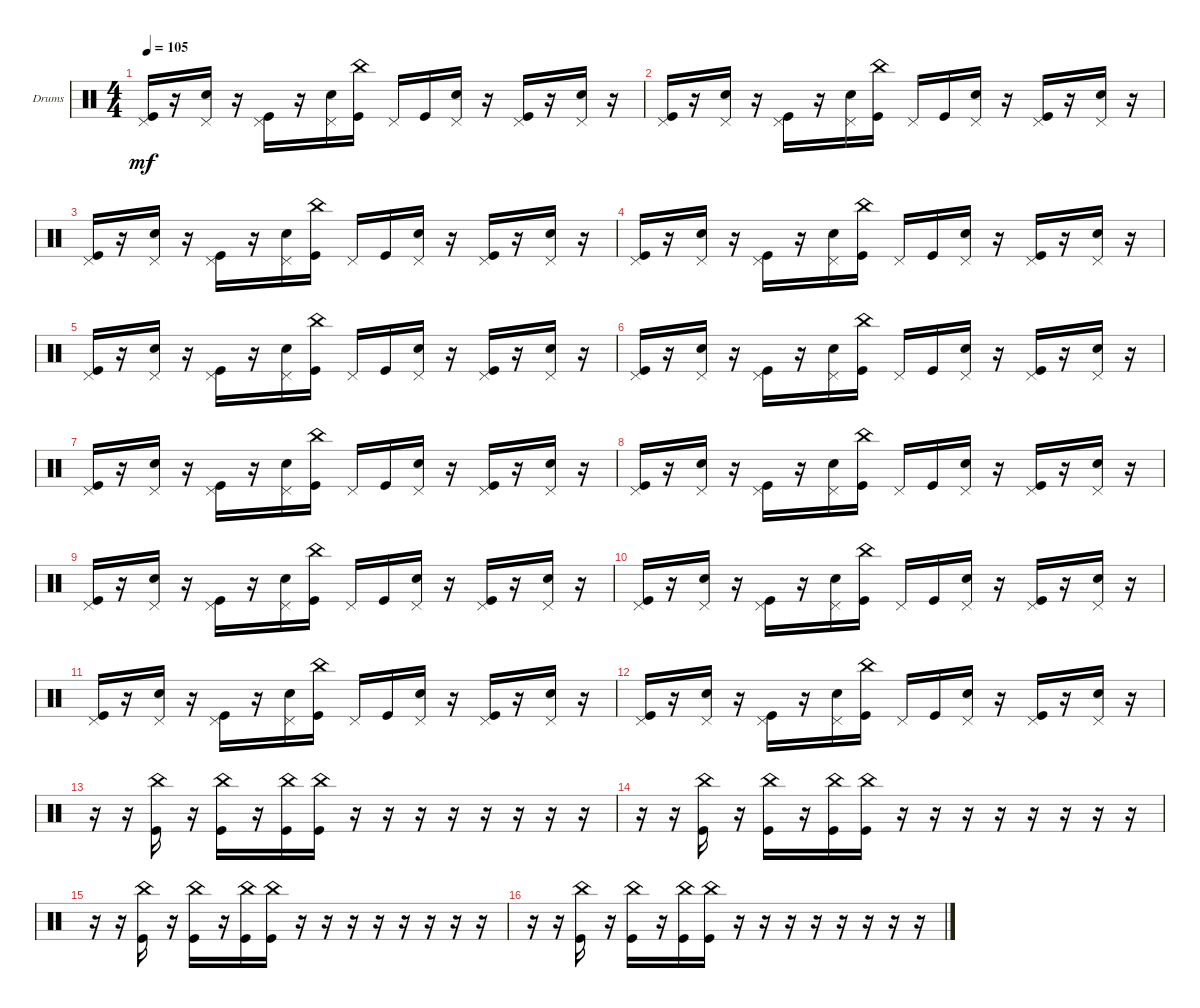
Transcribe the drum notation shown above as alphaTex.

\defaultSystemsLayout 4
\bracketExtendMode groupsimilarinstruments
\firstSystemTrackNameOrientation horizontal
\otherSystemsTrackNameOrientation horizontal
\track ("Drumkit" "Drums") {instrument percussion}
\staff {score}
\articulation defaults
\ts (4 4)
\tempo 105
\clef neutral
\ks c
("Kick (hit)" "Pedal Hi-Hat (hit)").16{dy mf} r.16 ("Pedal Hi-Hat (hit)" "Snare (hit) 2").16 r.16 ("Pedal Hi-Hat (hit)" "Kick (hit)").16 r.16 ("Pedal Hi-Hat (hit)" "Snare (hit) 2").16 ("Kick (hit)" "China (hit)").16 "Pedal Hi-Hat (hit)".16 "Kick (hit)".16 ("Snare (hit) 2" "Pedal Hi-Hat (hit)").16 r.16 ("Kick (hit)" "Pedal Hi-Hat (hit)").16 r.16 ("Pedal Hi-Hat (hit)" "Snare (hit) 2").16 r.16 |
("Kick (hit)" "Pedal Hi-Hat (hit)").16 r.16 ("Pedal Hi-Hat (hit)" "Snare (hit) 2").16 r.16 ("Pedal Hi-Hat (hit)" "Kick (hit)").16 r.16 ("Pedal Hi-Hat (hit)" "Snare (hit) 2").16 ("Kick (hit)" "China (hit)").16 "Pedal Hi-Hat (hit)".16 "Kick (hit)".16 ("Snare (hit) 2" "Pedal Hi-Hat (hit)").16 r.16 ("Kick (hit)" "Pedal Hi-Hat (hit)").16 r.16 ("Pedal Hi-Hat (hit)" "Snare (hit) 2").16 r.16 |
("Kick (hit)" "Pedal Hi-Hat (hit)").16 r.16 ("Pedal Hi-Hat (hit)" "Snare (hit) 2").16 r.16 ("Pedal Hi-Hat (hit)" "Kick (hit)").16 r.16 ("Pedal Hi-Hat (hit)" "Snare (hit) 2").16 ("Kick (hit)" "China (hit)").16 "Pedal Hi-Hat (hit)".16 "Kick (hit)".16 ("Snare (hit) 2" "Pedal Hi-Hat (hit)").16 r.16 ("Kick (hit)" "Pedal Hi-Hat (hit)").16 r.16 ("Pedal Hi-Hat (hit)" "Snare (hit) 2").16 r.16 |
("Kick (hit)" "Pedal Hi-Hat (hit)").16 r.16 ("Pedal Hi-Hat (hit)" "Snare (hit) 2").16 r.16 ("Pedal Hi-Hat (hit)" "Kick (hit)").16 r.16 ("Pedal Hi-Hat (hit)" "Snare (hit) 2").16 ("Kick (hit)" "China (hit)").16 "Pedal Hi-Hat (hit)".16 "Kick (hit)".16 ("Snare (hit) 2" "Pedal Hi-Hat (hit)").16 r.16 ("Kick (hit)" "Pedal Hi-Hat (hit)").16 r.16 ("Pedal Hi-Hat (hit)" "Snare (hit) 2").16 r.16 |
("Kick (hit)" "Pedal Hi-Hat (hit)").16 r.16 ("Pedal Hi-Hat (hit)" "Snare (hit) 2").16 r.16 ("Pedal Hi-Hat (hit)" "Kick (hit)").16 r.16 ("Pedal Hi-Hat (hit)" "Snare (hit) 2").16 ("Kick (hit)" "China (hit)").16 "Pedal Hi-Hat (hit)".16 "Kick (hit)".16 ("Snare (hit) 2" "Pedal Hi-Hat (hit)").16 r.16 ("Kick (hit)" "Pedal Hi-Hat (hit)").16 r.16 ("Pedal Hi-Hat (hit)" "Snare (hit) 2").16 r.16 |
("Kick (hit)" "Pedal Hi-Hat (hit)").16 r.16 ("Pedal Hi-Hat (hit)" "Snare (hit) 2").16 r.16 ("Pedal Hi-Hat (hit)" "Kick (hit)").16 r.16 ("Pedal Hi-Hat (hit)" "Snare (hit) 2").16 ("Kick (hit)" "China (hit)").16 "Pedal Hi-Hat (hit)".16 "Kick (hit)".16 ("Snare (hit) 2" "Pedal Hi-Hat (hit)").16 r.16 ("Kick (hit)" "Pedal Hi-Hat (hit)").16 r.16 ("Pedal Hi-Hat (hit)" "Snare (hit) 2").16 r.16 |
("Kick (hit)" "Pedal Hi-Hat (hit)").16 r.16 ("Pedal Hi-Hat (hit)" "Snare (hit) 2").16 r.16 ("Pedal Hi-Hat (hit)" "Kick (hit)").16 r.16 ("Pedal Hi-Hat (hit)" "Snare (hit) 2").16 ("Kick (hit)" "China (hit)").16 "Pedal Hi-Hat (hit)".16 "Kick (hit)".16 ("Snare (hit) 2" "Pedal Hi-Hat (hit)").16 r.16 ("Kick (hit)" "Pedal Hi-Hat (hit)").16 r.16 ("Pedal Hi-Hat (hit)" "Snare (hit) 2").16 r.16 |
("Kick (hit)" "Pedal Hi-Hat (hit)").16 r.16 ("Pedal Hi-Hat (hit)" "Snare (hit) 2").16 r.16 ("Pedal Hi-Hat (hit)" "Kick (hit)").16 r.16 ("Pedal Hi-Hat (hit)" "Snare (hit) 2").16 ("Kick (hit)" "China (hit)").16 "Pedal Hi-Hat (hit)".16 "Kick (hit)".16 ("Snare (hit) 2" "Pedal Hi-Hat (hit)").16 r.16 ("Kick (hit)" "Pedal Hi-Hat (hit)").16 r.16 ("Pedal Hi-Hat (hit)" "Snare (hit) 2").16 r.16 |
("Kick (hit)" "Pedal Hi-Hat (hit)").16 r.16 ("Pedal Hi-Hat (hit)" "Snare (hit) 2").16 r.16 ("Pedal Hi-Hat (hit)" "Kick (hit)").16 r.16 ("Pedal Hi-Hat (hit)" "Snare (hit) 2").16 ("Kick (hit)" "China (hit)").16 "Pedal Hi-Hat (hit)".16 "Kick (hit)".16 ("Snare (hit) 2" "Pedal Hi-Hat (hit)").16 r.16 ("Kick (hit)" "Pedal Hi-Hat (hit)").16 r.16 ("Pedal Hi-Hat (hit)" "Snare (hit) 2").16 r.16 |
("Kick (hit)" "Pedal Hi-Hat (hit)").16 r.16 ("Pedal Hi-Hat (hit)" "Snare (hit) 2").16 r.16 ("Pedal Hi-Hat (hit)" "Kick (hit)").16 r.16 ("Pedal Hi-Hat (hit)" "Snare (hit) 2").16 ("Kick (hit)" "China (hit)").16 "Pedal Hi-Hat (hit)".16 "Kick (hit)".16 ("Snare (hit) 2" "Pedal Hi-Hat (hit)").16 r.16 ("Kick (hit)" "Pedal Hi-Hat (hit)").16 r.16 ("Pedal Hi-Hat (hit)" "Snare (hit) 2").16 r.16 |
("Kick (hit)" "Pedal Hi-Hat (hit)").16 r.16 ("Pedal Hi-Hat (hit)" "Snare (hit) 2").16 r.16 ("Pedal Hi-Hat (hit)" "Kick (hit)").16 r.16 ("Pedal Hi-Hat (hit)" "Snare (hit) 2").16 ("Kick (hit)" "China (hit)").16 "Pedal Hi-Hat (hit)".16 "Kick (hit)".16 ("Snare (hit) 2" "Pedal Hi-Hat (hit)").16 r.16 ("Kick (hit)" "Pedal Hi-Hat (hit)").16 r.16 ("Pedal Hi-Hat (hit)" "Snare (hit) 2").16 r.16 |
("Kick (hit)" "Pedal Hi-Hat (hit)").16 r.16 ("Pedal Hi-Hat (hit)" "Snare (hit) 2").16 r.16 ("Pedal Hi-Hat (hit)" "Kick (hit)").16 r.16 ("Pedal Hi-Hat (hit)" "Snare (hit) 2").16 ("Kick (hit)" "China (hit)").16 "Pedal Hi-Hat (hit)".16 "Kick (hit)".16 ("Snare (hit) 2" "Pedal Hi-Hat (hit)").16 r.16 ("Kick (hit)" "Pedal Hi-Hat (hit)").16 r.16 ("Pedal Hi-Hat (hit)" "Snare (hit) 2").16 r.16 |
r.16 r.16 ("Kick (hit)" "China (hit)").16 r.16 ("China (hit)" "Kick (hit)").16 r.16 ("Kick (hit)" "China (hit)").16 ("China (hit)" "Kick (hit)").16 r.16 r.16 r.16 r.16 r.16 r.16 r.16 r.16 |
r.16 r.16 ("Kick (hit)" "China (hit)").16 r.16 ("China (hit)" "Kick (hit)").16 r.16 ("Kick (hit)" "China (hit)").16 ("China (hit)" "Kick (hit)").16 r.16 r.16 r.16 r.16 r.16 r.16 r.16 r.16 |
r.16 r.16 ("Kick (hit)" "China (hit)").16 r.16 ("China (hit)" "Kick (hit)").16 r.16 ("Kick (hit)" "China (hit)").16 ("China (hit)" "Kick (hit)").16 r.16 r.16 r.16 r.16 r.16 r.16 r.16 r.16 |
r.16 r.16 ("Kick (hit)" "China (hit)").16 r.16 ("China (hit)" "Kick (hit)").16 r.16 ("Kick (hit)" "China (hit)").16 ("China (hit)" "Kick (hit)").16 r.16 r.16 r.16 r.16 r.16 r.16 r.16 r.16
